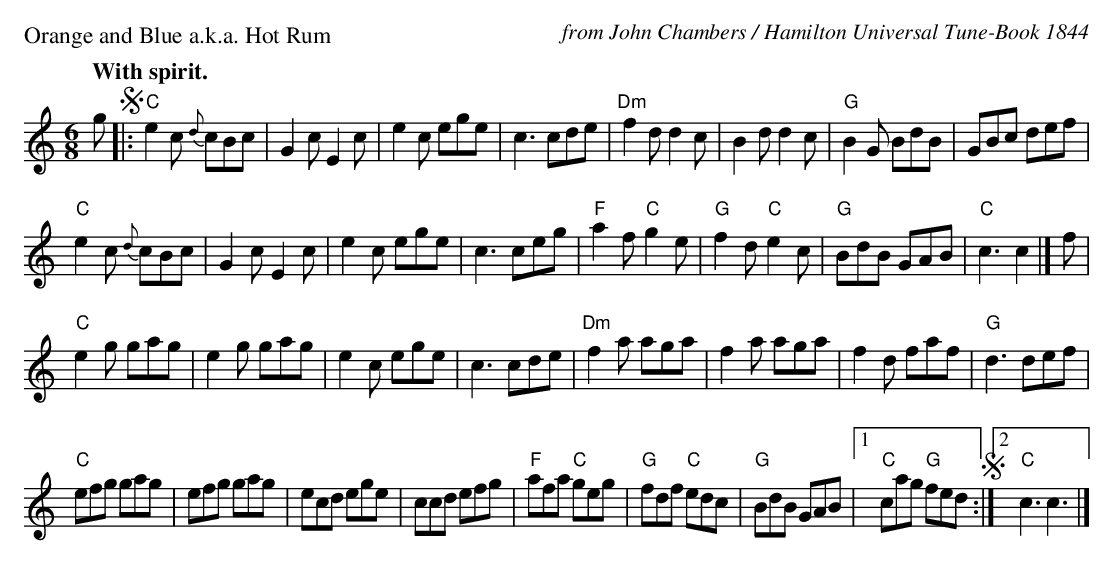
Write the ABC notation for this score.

X:1
P: Orange and Blue a.k.a. Hot Rum
Q: "With spirit."
C: from John Chambers / Hamilton Universal Tune-Book 1844
M: 6/8
L: 1/8
K: C
g !segno!|:\
"C"e2c {d}cBc | G2c E2c | e2c ege | c3 cde |\
"Dm"f2d d2c | B2d d2c | "G"B2G BdB | GBc def |
"C"e2c {d}cBc | G2c E2c | e2c ege | c3 ceg |\
"F"a2f "C"g2e | "G"f2d "C"e2c | "G"BdB GAB | "C"c3 c2 |] f |
"C"e2g gag | e2g gag | e2c ege | c3 cde |\
"Dm"f2a aga | f2a aga | f2d faf | "G"d3 def |
"C"efg gag | efg gag | ecd ege | ccd efg |\
"F"afa "C"geg | "G"fdf "C"edc | "G"BdB GAB |1 "C"cag "G"fed !segno! :|2 "C"c3 c3 |]
